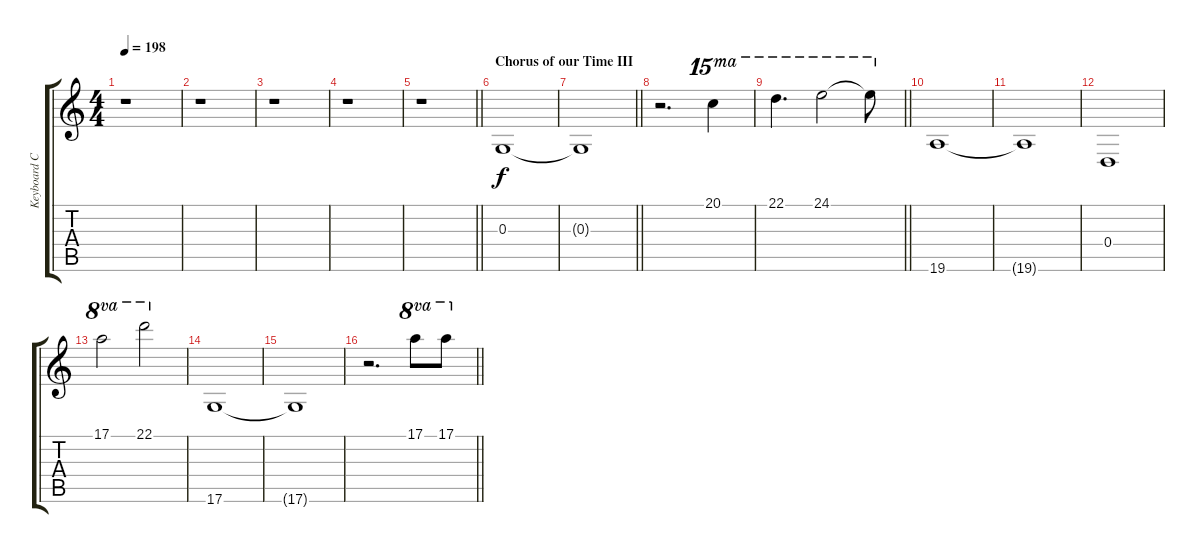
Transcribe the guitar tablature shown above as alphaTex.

\track ("Keyboard Crunch" "Keyboard C") {instrument lead2sawtooth}
\staff {score tabs}
\tuning (E5 B3 G3 D3 A2 D2) {hide}
\ts (4 4)
\tempo 198
\clef g2
\ks c
r.1{dy fff} |
r.1 |
r.1 |
r.1 |
\barLineRight lightlight
r.1 |
\section ("" "Chorus of our Time III")
0.3.1{dy f} |
\barLineRight lightlight
0.3{t}.1 |
r.2{d} 20.1.4{ot 15ma} |
\barLineRight lightlight
22.1.4{d ot 15ma} 24.1.2{ot 15ma} 24.1{t}.8{ot 15ma} |
19.6.1 |
19.6{t}.1 |
0.4.1 |
17.1.2{ot 8va} 22.1.2{ot 8va} |
17.6.1 |
17.6{t}.1 |
\barLineRight lightlight
r.2{d} 17.1.8{ot 8va} 17.1.8{ot 8va}
